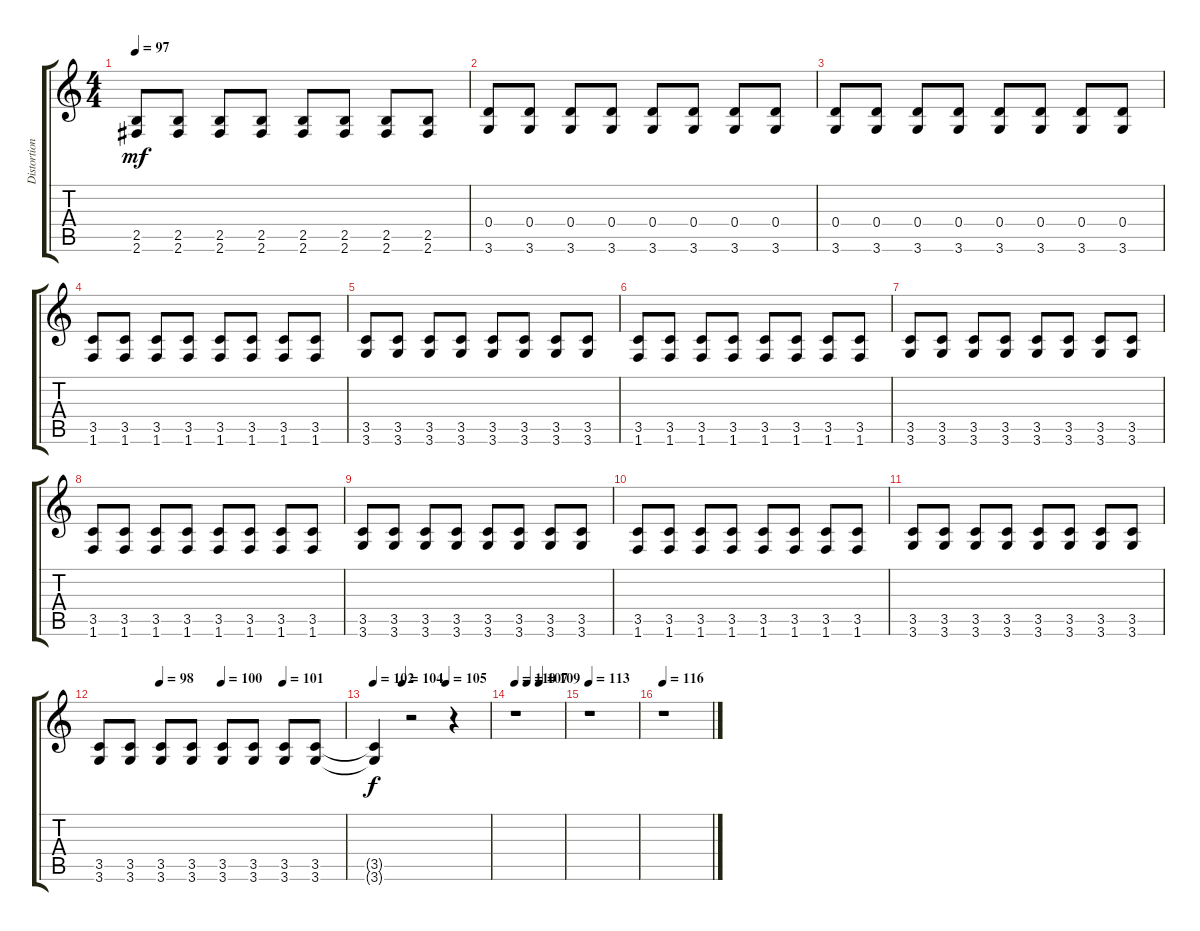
\track ("Distortion" "Distortion") {instrument overdrivenguitar}
\staff {score tabs}
\tuning (E4 B3 G3 D3 A2 E2) {hide}
\ts (4 4)
\tempo 97
\clef g2
\ks c
(2.5 2.6).8{dy mf} (2.5 2.6).8 (2.5 2.6).8 (2.5 2.6).8 (2.5 2.6).8 (2.5 2.6).8 (2.5 2.6).8 (2.5 2.6).8 |
(0.4 3.6).8 (0.4 3.6).8 (0.4 3.6).8 (0.4 3.6).8 (0.4 3.6).8 (0.4 3.6).8 (0.4 3.6).8 (0.4 3.6).8 |
(0.4 3.6).8 (0.4 3.6).8 (0.4 3.6).8 (0.4 3.6).8 (0.4 3.6).8 (0.4 3.6).8 (0.4 3.6).8 (0.4 3.6).8 |
(3.5 1.6).8 (3.5 1.6).8 (3.5 1.6).8 (3.5 1.6).8 (3.5 1.6).8 (3.5 1.6).8 (3.5 1.6).8 (3.5 1.6).8 |
(3.5 3.6).8 (3.5 3.6).8 (3.5 3.6).8 (3.5 3.6).8 (3.5 3.6).8 (3.5 3.6).8 (3.5 3.6).8 (3.5 3.6).8 |
(3.5 1.6).8 (3.5 1.6).8 (3.5 1.6).8 (3.5 1.6).8 (3.5 1.6).8 (3.5 1.6).8 (3.5 1.6).8 (3.5 1.6).8 |
(3.5 3.6).8 (3.5 3.6).8 (3.5 3.6).8 (3.5 3.6).8 (3.5 3.6).8 (3.5 3.6).8 (3.5 3.6).8 (3.5 3.6).8 |
(3.5 1.6).8 (3.5 1.6).8 (3.5 1.6).8 (3.5 1.6).8 (3.5 1.6).8 (3.5 1.6).8 (3.5 1.6).8 (3.5 1.6).8 |
(3.5 3.6).8 (3.5 3.6).8 (3.5 3.6).8 (3.5 3.6).8 (3.5 3.6).8 (3.5 3.6).8 (3.5 3.6).8 (3.5 3.6).8 |
(3.5 1.6).8 (3.5 1.6).8 (3.5 1.6).8 (3.5 1.6).8 (3.5 1.6).8 (3.5 1.6).8 (3.5 1.6).8 (3.5 1.6).8 |
(3.5 3.6).8 (3.5 3.6).8 (3.5 3.6).8 (3.5 3.6).8 (3.5 3.6).8 (3.5 3.6).8 (3.5 3.6).8 (3.5 3.6).8 |
\tempo (98 0.25)
\tempo (100 0.5)
\tempo (101 0.75)
(3.5 3.6).8 (3.5 3.6).8 (3.5 3.6).8 (3.5 3.6).8 (3.5 3.6).8 (3.5 3.6).8 (3.5 3.6).8 (3.5 3.6).8 |
\tempo 102
\tempo (104 0.25)
\tempo (105 0.625)
(3.5{t} 3.6{t}).4{dy f} r.2 r.4 |
\tempo 110
\tempo (107 0.25)
\tempo (109 0.5)
r.1 |
\tempo 113
r.1 |
\tempo 116
r.1
